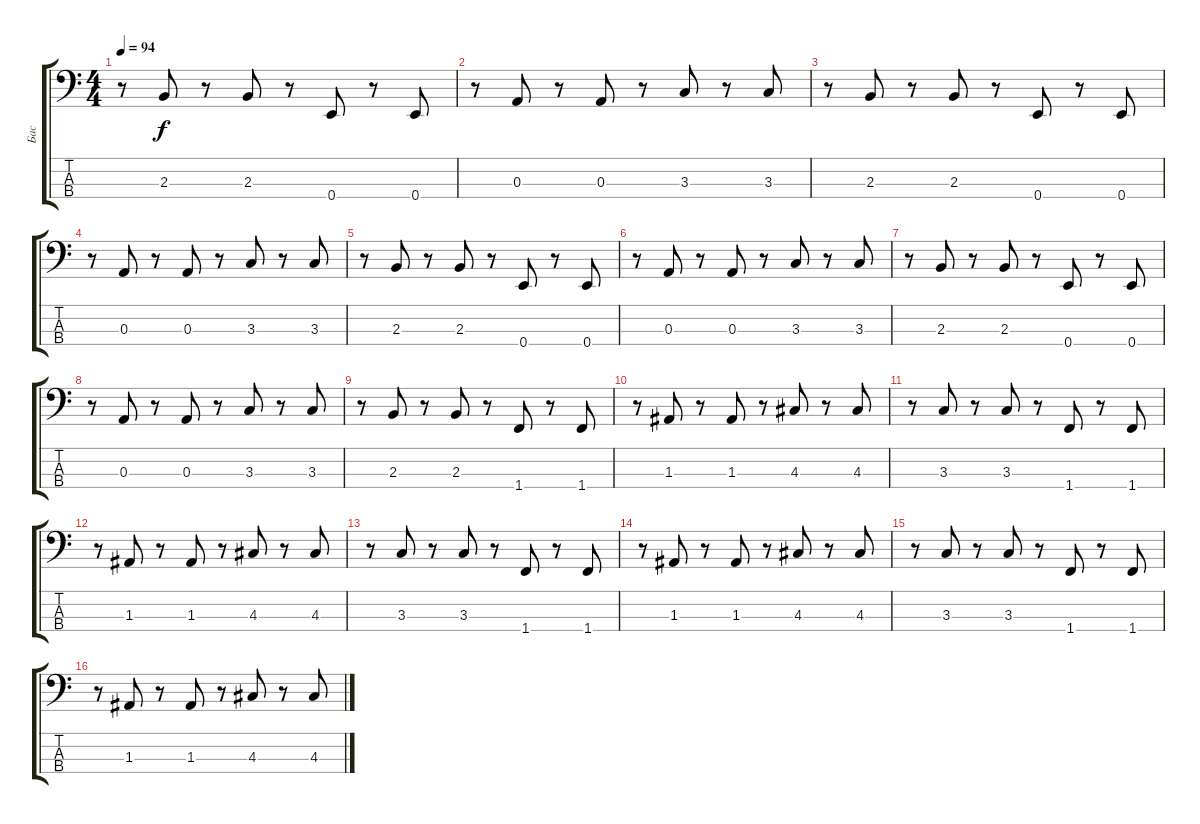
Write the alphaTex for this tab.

\track ("Бас" "Бас") {instrument synthbass2}
\staff {score tabs}
\tuning (G2 D2 A1 E1) {hide}
\ts (4 4)
\tempo 94
\clef f4
\ks c
r.8{dy f} 2.3.8 r.8 2.3.8 r.8 0.4.8 r.8 0.4.8 |
r.8 0.3.8 r.8 0.3.8 r.8 3.3.8 r.8 3.3.8 |
r.8 2.3.8 r.8 2.3.8 r.8 0.4.8 r.8 0.4.8 |
r.8 0.3.8 r.8 0.3.8 r.8 3.3.8 r.8 3.3.8 |
r.8 2.3.8 r.8 2.3.8 r.8 0.4.8 r.8 0.4.8 |
r.8 0.3.8 r.8 0.3.8 r.8 3.3.8 r.8 3.3.8 |
r.8 2.3.8 r.8 2.3.8 r.8 0.4.8 r.8 0.4.8 |
r.8 0.3.8 r.8 0.3.8 r.8 3.3.8 r.8 3.3.8 |
r.8 2.3.8 r.8 2.3.8 r.8 1.4.8 r.8 1.4.8 |
r.8 1.3.8 r.8 1.3.8 r.8 4.3.8 r.8 4.3.8 |
r.8 3.3.8 r.8 3.3.8 r.8 1.4.8 r.8 1.4.8 |
r.8 1.3.8 r.8 1.3.8 r.8 4.3.8 r.8 4.3.8 |
r.8 3.3.8 r.8 3.3.8 r.8 1.4.8 r.8 1.4.8 |
r.8 1.3.8 r.8 1.3.8 r.8 4.3.8 r.8 4.3.8 |
r.8 3.3.8 r.8 3.3.8 r.8 1.4.8 r.8 1.4.8 |
r.8 1.3.8 r.8 1.3.8 r.8 4.3.8 r.8 4.3.8
